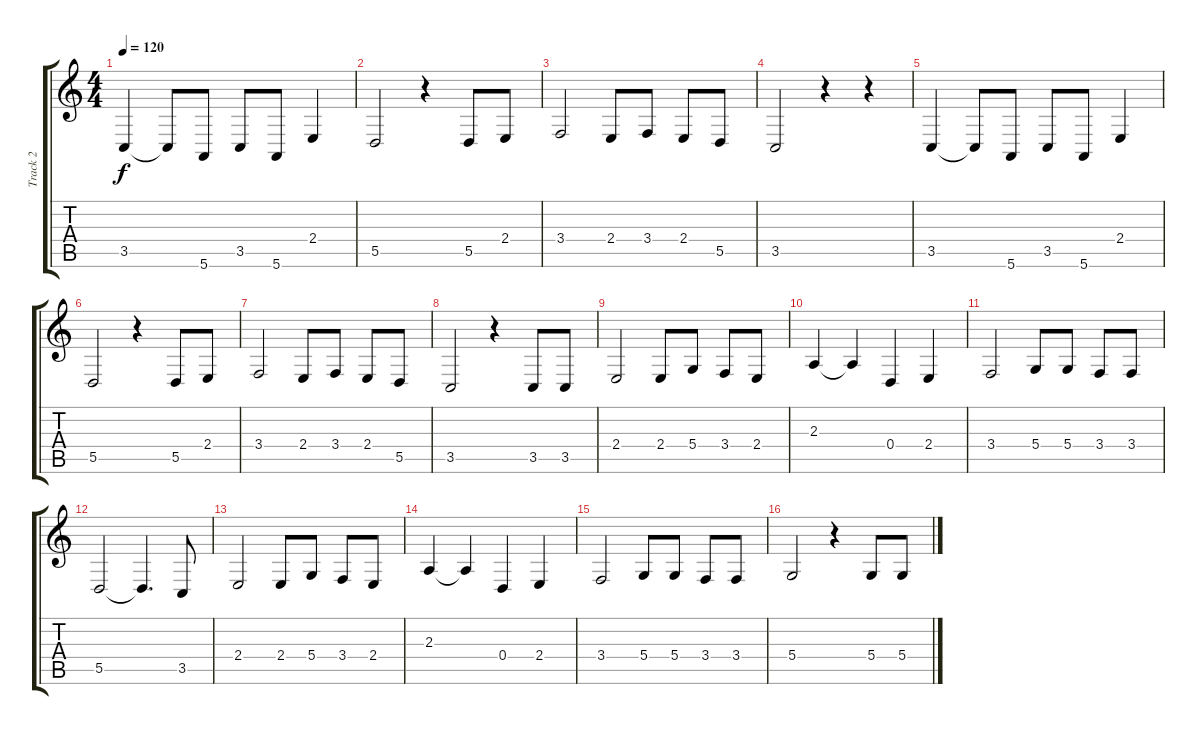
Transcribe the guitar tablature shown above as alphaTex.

\track ("Track 2" "Track 2") {instrument oboe}
\staff {score tabs}
\tuning (E4 B3 G3 D3 A2 E2) {hide}
\ts (4 4)
\tempo 120
\clef g2
\ks c
3.5.4{dy f} 3.5{t}.8 5.6.8 3.5.8 5.6.8 2.4.4 |
5.5.2 r.4 5.5.8 2.4.8 |
3.4.2 2.4.8 3.4.8 2.4.8 5.5.8 |
3.5.2 r.4 r.4 |
3.5.4 3.5{t}.8 5.6.8 3.5.8 5.6.8 2.4.4 |
5.5.2 r.4 5.5.8 2.4.8 |
3.4.2 2.4.8 3.4.8 2.4.8 5.5.8 |
3.5.2 r.4 3.5.8 3.5.8 |
2.4.2 2.4.8 5.4.8 3.4.8 2.4.8 |
2.3.4 2.3{t}.4 0.4.4 2.4.4 |
3.4.2 5.4.8 5.4.8 3.4.8 3.4.8 |
5.5.2 5.5{t}.4{d} 3.5.8 |
2.4.2 2.4.8 5.4.8 3.4.8 2.4.8 |
2.3.4 2.3{t}.4 0.4.4 2.4.4 |
3.4.2 5.4.8 5.4.8 3.4.8 3.4.8 |
5.4.2 r.4 5.4.8 5.4.8
